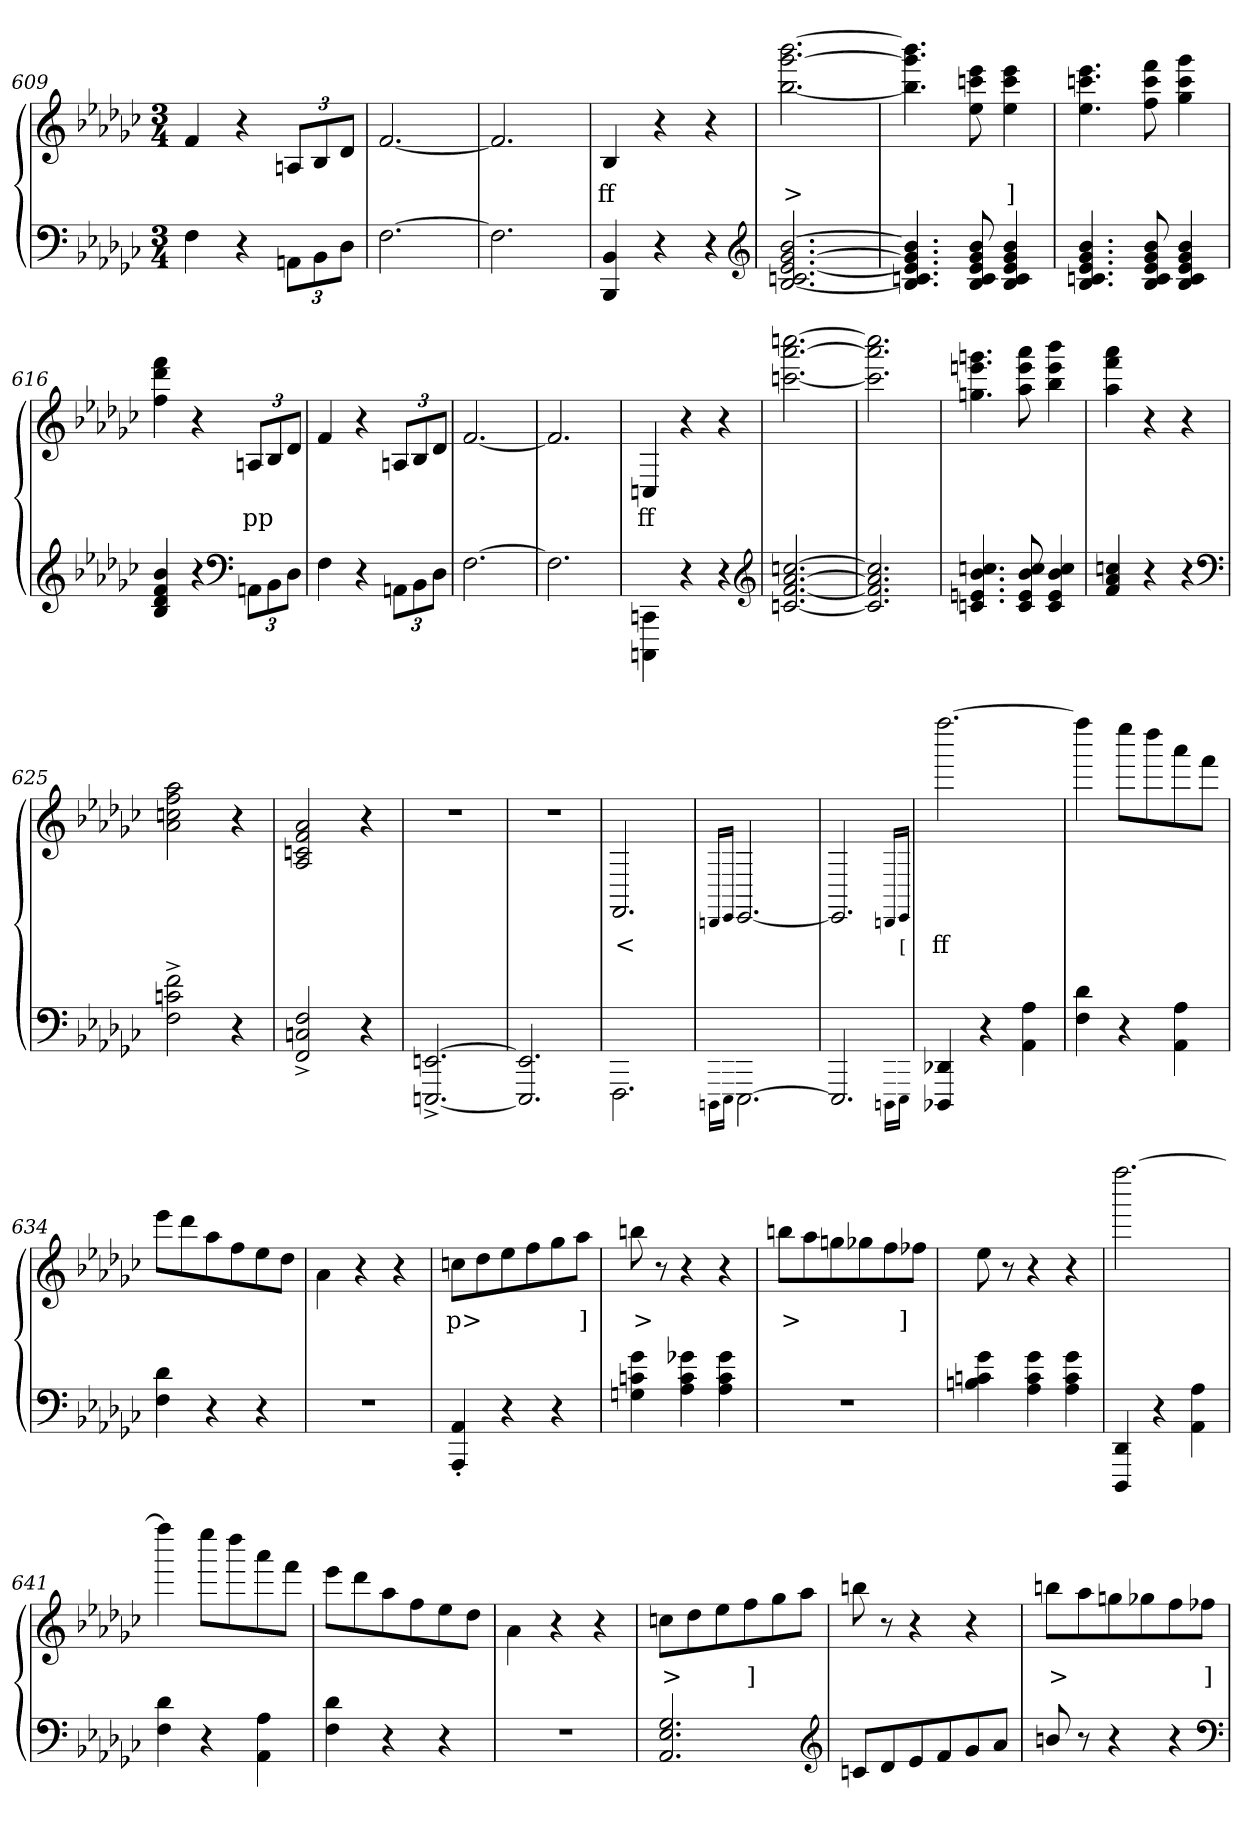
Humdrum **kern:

**kern	**kern	**text
*part2	*part1	*part1
*staff2	*staff1	*staff1
*clefF4	*clefG2	*
*k[b-e-a-d-g-c-]	*k[b-e-a-d-g-c-]	*
*M3/4	*M3/4	*
=609	=609	=609
4F	4f	.
4r	4r	.
12AAn\L	12AnL	.
12BB-	12B-	.
12D-J	12d-J	.
=610	=610	=610
[2.F	[2.f	.
=611	=611	=611
2.F]	2.f]	.
=612	=612	=612
4BB- 4BBB-	4B-	ff
4r	4r	.
4r	4r	.
*clefG2	*	*
=613	=613	=613
[2.b- [2.g- [2.e- 2.cn [2.B-	[2.bbb- [2.ggg- [2.bb-	>
=614	=614	=614
4.b-] 4.g-] 4.e-] 4.cn 4.B-]	4.bbb-] 4.ggg-] 4.bb-]	.
8b- 8g- 8e- 8c 8B-	8eee-\ 8cccn\ 8ee-\	.
4b- 4g- 4e- 4c 4B-	4eee-\ 4ccc\ 4ee-\	]
=615	=615	=615
4.b- 4.g- 4.e- 4.cn 4.B-	4.eee-\ 4.cccn\ 4.ee-\	.
8b- 8g- 8e- 8c 8B-	8fff 8ccc 8ff	.
4b- 4g- 4e- 4c 4B-	4ggg- 4ccc 4gg-	.
=616	=616	=616
4b- 4f 4d- 4B-	4fff 4ddd- 4ff	.
4r	4r	.
*clefF4	*	*
12AAn\L	12AnL	pp
12BB-	12B-	.
12D-J	12d-J	.
=617	=617	=617
4F	4f	.
4r	4r	.
12AAn\L	12AnL	.
12BB-	12B-	.
12D-J	12d-J	.
=618	=618	=618
[2.F	[2.f	.
=619	=619	=619
2.F]	2.f]	.
=620	=620	=620
4CCn\ 4CCCn\	4Cn	ff
4r	4r	.
4r	4r	.
*clefG2	*	*
=621	=621	=621
[2.ccn [2.a- [2.f [2.cn	[2.ccccn [2.aaa- [2.cccn	.
=622	=622	=622
2.ccn] 2.a-] 2.f] 2.cn]	2.ccccn] 2.aaa-] 2.cccn]	.
=623	=623	=623
4.ccn 4.b- 4.en 4.cn	4.gggn 4.eeen 4.ggn	.
8cc 8b- 8e 8c	8aaa- 8eee 8aa-	.
4cc 4b- 4e 4c	4bbb- 4eee 4bb-	.
=624	=624	=624
4ccn 4a- 4f	4aaa- 4fff 4aa-	.
4r	4r	.
4r	4r	.
*clefF4	*	*
=625	=625	=625
2f^> 2cn^> 2F^>	2aa- 2ff 2ccn 2a-	.
4r	4r	.
=626	=626	=626
2F^> 2Cn^> 2FF^>	2a- 2f 2cn 2A-	.
4r	4r	.
=627	=627	=627
[2.EEn^> [2.EEEn^>	2.r	.
=628	=628	=628
2.EEn] 2.EEEn]	2.r	.
=629	=629	=629
2.FFF\	2.FF	<
=630	=630	=630
16qqDDDn\LL	16qqDDn/LL	.
16qqEEE-\JJ	16qqEE-/JJ	.
[2.EEE-\	[2.EE-	.
=631	=631	=631
2.EEE-]	2.EE-]	.
16qqDDDn\LL	16qqDDn/LL	.
16qqEEE-\JJ	16qqEE-JJ	[
=632	=632	=632
4DD-X 4DDD-X	[2.ffff	ff
4r	.	.
4A- 4AA-	.	.
=633	=633	=633
4d- 4F	4ffff]	.
4r	8eeee-L	.
.	8dddd-	.
4A- 4AA-	8aaa-	.
.	8fffJ	.
=634	=634	=634
4d- 4F	8eee-L	.
.	8ddd-	.
4r	8aa-	.
.	8ff	.
4r	8ee-	.
.	8dd-J	.
=635	=635	=635
2.r	4a-\	.
.	4r	.
.	4r	.
=636	=636	=636
4AA-'> 4AAA-'>	8ccnL	p>
.	8dd-	.
4r	8ee-	.
.	8ff	.
4r	8gg-	.
.	8aa-J	]
=637	=637	=637
4g- 4cn 4Gn	8bbn	>
.	8r	.
4g-X 4c 4A-	4r	.
4g- 4c 4A-	4r	]
=638	=638	=638
2.r	8bbnL	>
.	8aa-	.
.	8ggn	.
.	8gg-X	.
.	8ff	.
.	8ff-XJ	]
=639	=639	=639
4g- 4cn 4Bn	8ee-	.
.	8r	.
4g- 4c 4A-	4r	.
4g- 4c 4A-	4r	.
=640	=640	=640
4DD- 4DDD-	[2.ffff	.
4r	.	.
4A- 4AA-	.	.
=641	=641	=641
4d- 4F	4ffff]	.
4r	8eeee-L	.
.	8dddd-	.
4A- 4AA-	8aaa-	.
.	8fffJ	.
=642	=642	=642
4d- 4F	8eee-L	.
.	8ddd-	.
4r	8aa-	.
.	8ff	.
4r	8ee-	.
.	8dd-J	.
=643	=643	=643
2.r	4a-\	.
.	4r	.
.	4r	pp
=644	=644	=644
2.G-/ 2.E-/ 2.AA-/	8ccnL	>
.	8dd-	.
.	8ee-	.
.	8ff	]
.	8gg-	.
.	8aa-J	.
*clefG2	*	*
=645	=645	=645
8cnL	8bbn	.
8d-	8r	.
8e-	4r	.
8f	.	.
8g-	4r	.
8a-J	.	.
=646	=646	=646
8bn/	8bbnL	>
8r	8aa-	.
4r	8ggn	.
.	8gg-X	.
4r	8ff	.
.	8ff-XJ	]
*clefF4	*	*
=	=	=
*-	*-	*-
